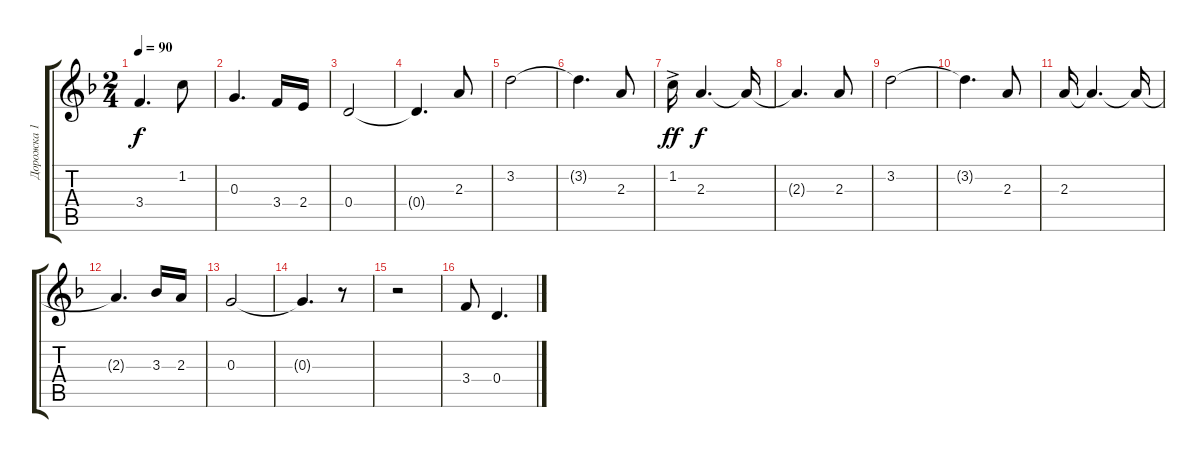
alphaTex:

\track ("Дорожка 1" "Дорожка 1") {instrument acousticguitarsteel}
\staff {score tabs}
\tuning (E4 B3 G3 D3 A2 E2) {hide}
\ts (2 4)
\tempo 90
\clef g2
\ks dminor
3.4.4{d dy f} 1.2.8 |
0.3.4{d} 3.4.16 2.4.16 |
0.4.2 |
0.4{t}.4{d} 2.3.8 |
3.2.2 |
3.2{t}.4{d} 2.3.8 |
1.2{ac}.16{dy ff} 2.3.4{d dy f} 2.3{t}.16 |
2.3{t}.4{d} 2.3.8 |
3.2.2 |
3.2{t}.4{d} 2.3.8 |
2.3.16 2.3{t}.4{d} 2.3{t}.16 |
2.3{t}.4{d} 3.3.16 2.3.16 |
0.3.2 |
0.3{t}.4{d} r.8 |
r.2 |
3.4.8 0.4.4{d}
